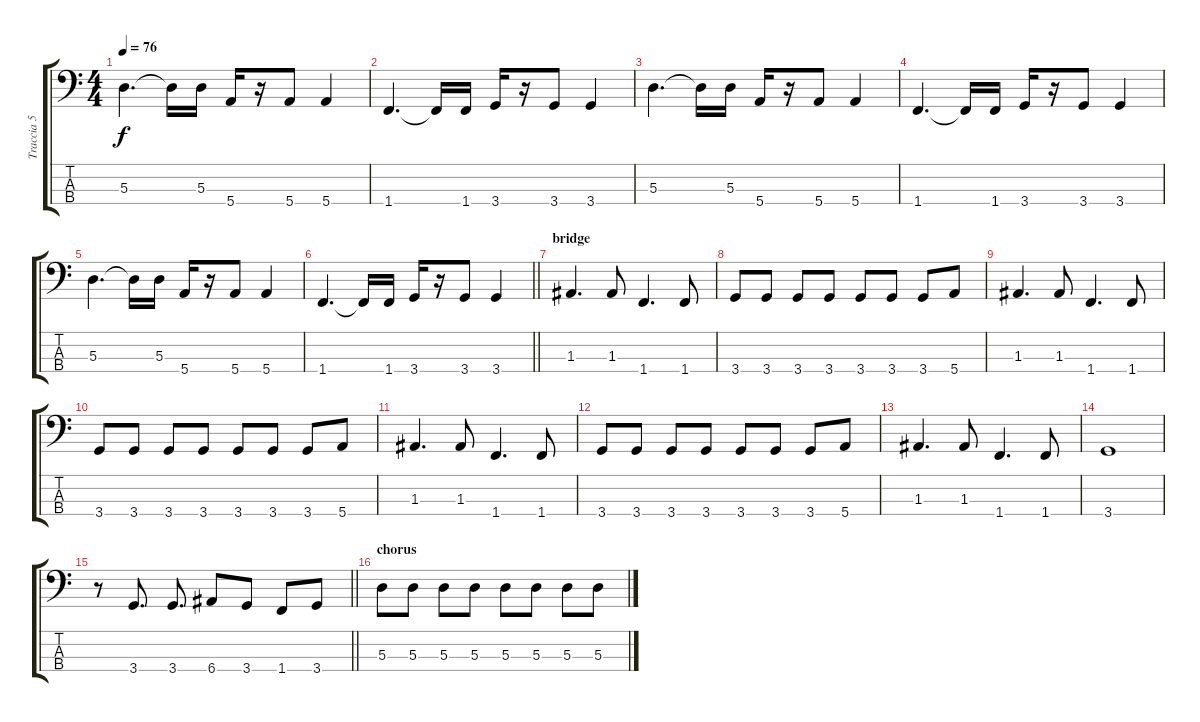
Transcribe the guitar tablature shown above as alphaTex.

\track ("Traccia 5" "Traccia 5") {instrument electricbassfinger}
\staff {score tabs}
\tuning (G2 D2 A1 E1) {hide}
\ts (4 4)
\tempo 76
\clef f4
\ks c
5.3.4{d dy f} 5.3{t}.16 5.3.16 5.4.16 r.16 5.4.8 5.4.4 |
1.4.4{d} 1.4{t}.16 1.4.16 3.4.16 r.16 3.4.8 3.4.4 |
5.3.4{d} 5.3{t}.16 5.3.16 5.4.16 r.16 5.4.8 5.4.4 |
1.4.4{d} 1.4{t}.16 1.4.16 3.4.16 r.16 3.4.8 3.4.4 |
5.3.4{d} 5.3{t}.16 5.3.16 5.4.16 r.16 5.4.8 5.4.4 |
\barLineRight lightlight
1.4.4{d} 1.4{t}.16 1.4.16 3.4.16 r.16 3.4.8 3.4.4 |
\section ("" "bridge")
1.3.4{d} 1.3.8 1.4.4{d} 1.4.8 |
3.4.8 3.4.8 3.4.8 3.4.8 3.4.8 3.4.8 3.4.8 5.4.8 |
1.3.4{d} 1.3.8 1.4.4{d} 1.4.8 |
3.4.8 3.4.8 3.4.8 3.4.8 3.4.8 3.4.8 3.4.8 5.4.8 |
1.3.4{d} 1.3.8 1.4.4{d} 1.4.8 |
3.4.8 3.4.8 3.4.8 3.4.8 3.4.8 3.4.8 3.4.8 5.4.8 |
1.3.4{d} 1.3.8 1.4.4{d} 1.4.8 |
3.4.1 |
\barLineRight lightlight
r.8 3.4.8{d} 3.4.8{d} 6.4.8 3.4.8 1.4.8 3.4.8 |
\section ("" "chorus")
5.3.8 5.3.8 5.3.8 5.3.8 5.3.8 5.3.8 5.3.8 5.3.8
